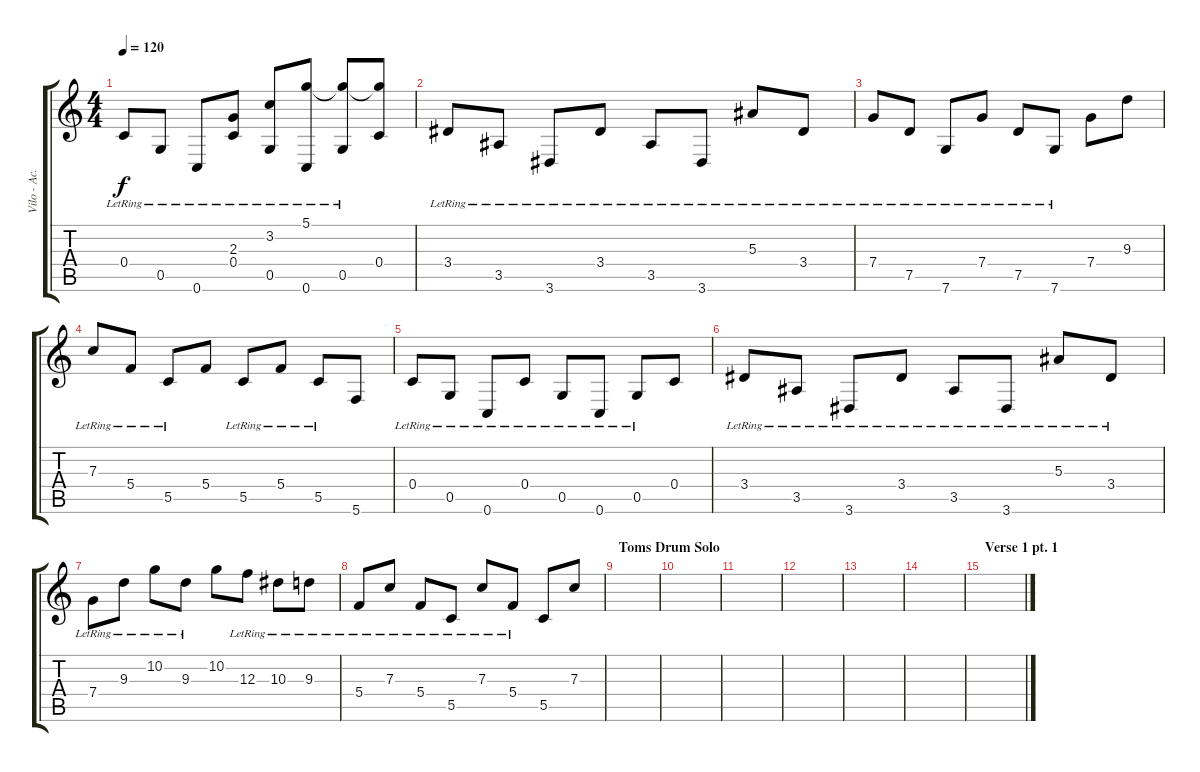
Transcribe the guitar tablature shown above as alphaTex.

\track ("Vilo - Ac." "Vilo - Ac.") {instrument acousticguitarsteel}
\staff {score tabs}
\tuning (D4 A3 F3 C3 G2 C2) {hide}
\ts (4 4)
\tempo 120
\clef g2
\ks c
0.4{lr}.8{dy f} 0.5{lr}.8 0.6{lr}.8 (2.3{lr} 0.4{lr}).8 (3.2{lr} 0.5{lr}).8 (5.1{lr} 0.6{lr}).8 (5.1{t} 0.5{lr}).8 (5.1{t} 0.4).8 |
3.4{lr}.8 3.5{lr}.8 3.6{lr}.8 3.4{lr}.8 3.5{lr}.8 3.6{lr}.8 5.3{lr}.8 3.4{lr}.8 |
7.4{lr}.8 7.5{lr}.8 7.6{lr}.8 7.4{lr}.8 7.5{lr}.8 7.6{lr}.8 7.4.8 9.3.8 |
7.3{lr}.8 5.4{lr}.8 5.5{lr}.8 5.4.8 5.5{lr}.8 5.4{lr}.8 5.5{lr}.8 5.6.8 |
0.4{lr}.8 0.5{lr}.8 0.6{lr}.8 0.4{lr}.8 0.5{lr}.8 0.6{lr}.8 0.5{lr}.8 0.4.8 |
3.4{lr}.8 3.5{lr}.8 3.6{lr}.8 3.4{lr}.8 3.5{lr}.8 3.6{lr}.8 5.3{lr}.8 3.4{lr}.8 |
7.4{lr}.8 9.3{lr}.8 10.2{lr}.8 9.3{lr}.8 10.2.8 12.3{lr}.8 10.3{lr}.8 9.3{lr}.8 |
5.4{lr}.8 7.3{lr}.8 5.4{lr}.8 5.5{lr}.8 7.3{lr}.8 5.4{lr}.8 5.5.8 7.3.8 |
\section ("" "Toms Drum Solo")
|
|
|
|
|
|
\section ("" "Verse 1 pt. 1")
